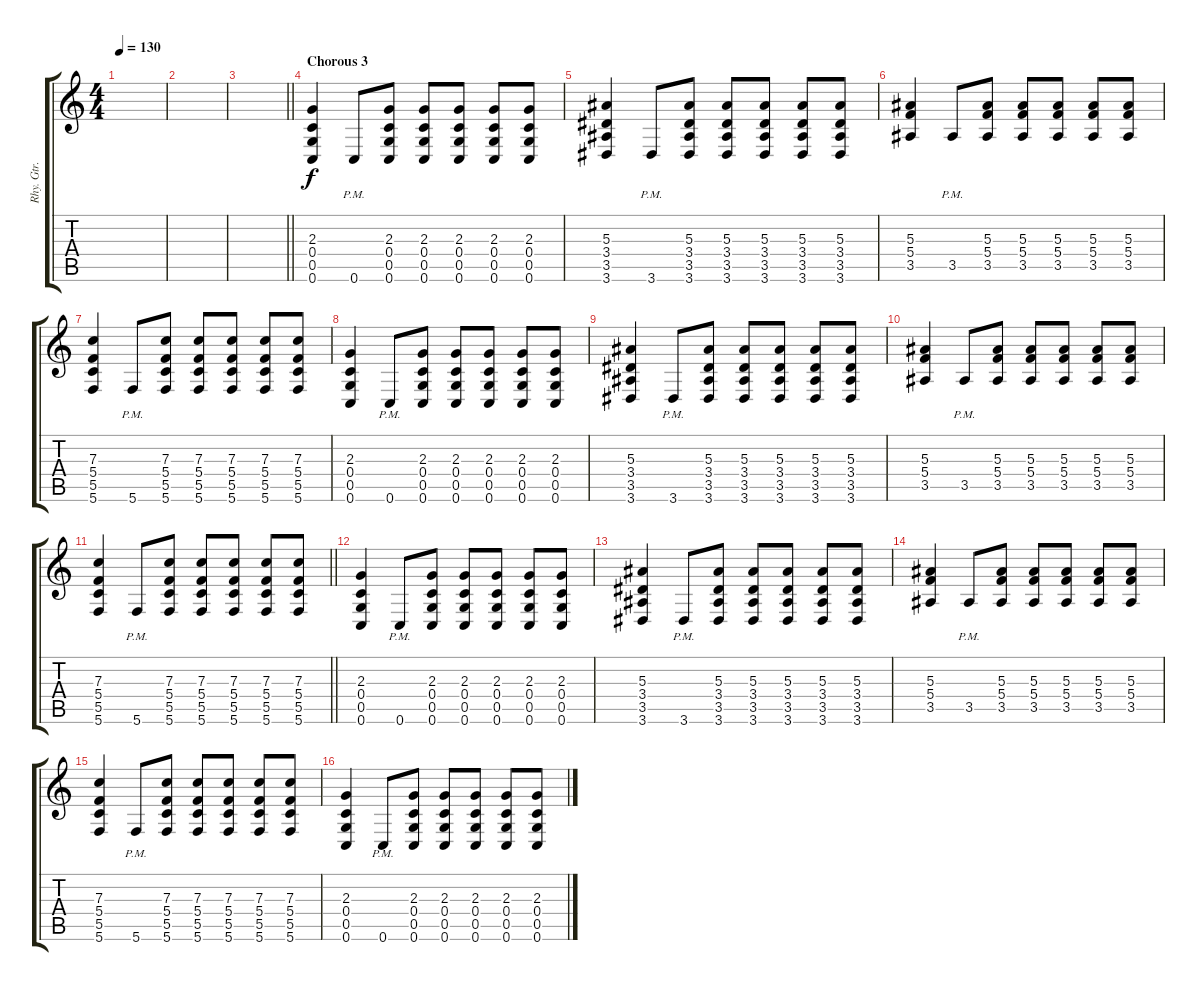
\track ("Rhy. Gtr. 2" "Rhy. Gtr. ") {instrument distortionguitar}
\staff {score tabs}
\tuning (D4 A3 F3 C3 G2 C2) {hide}
\ts (4 4)
\tempo 130
\clef g2
\ks c
|
|
\barLineRight lightlight
|
\section ("" "Chorous 3")
(2.3 0.4 0.5 0.6).4 0.6{pm}.8 (2.3 0.4 0.5 0.6).8 (2.3 0.4 0.5 0.6).8 (2.3 0.4 0.5 0.6).8 (2.3 0.4 0.5 0.6).8 (2.3 0.4 0.5 0.6).8 |
(5.3 3.4 3.5 3.6).4 3.6{pm}.8 (5.3 3.4 3.5 3.6).8 (5.3 3.4 3.5 3.6).8 (5.3 3.4 3.5 3.6).8 (5.3 3.4 3.5 3.6).8 (5.3 3.4 3.5 3.6).8 |
(5.3 5.4 3.5).4 3.5{pm}.8 (5.3 5.4 3.5).8 (5.3 5.4 3.5).8 (5.3 5.4 3.5).8 (5.3 5.4 3.5).8 (5.3 5.4 3.5).8 |
(7.3 5.4 5.5 5.6).4 5.6{pm}.8 (7.3 5.4 5.5 5.6).8 (7.3 5.4 5.5 5.6).8 (7.3 5.4 5.5 5.6).8 (7.3 5.4 5.5 5.6).8 (7.3 5.4 5.5 5.6).8 |
(2.3 0.4 0.5 0.6).4 0.6{pm}.8 (2.3 0.4 0.5 0.6).8 (2.3 0.4 0.5 0.6).8 (2.3 0.4 0.5 0.6).8 (2.3 0.4 0.5 0.6).8 (2.3 0.4 0.5 0.6).8 |
(5.3 3.4 3.5 3.6).4 3.6{pm}.8 (5.3 3.4 3.5 3.6).8 (5.3 3.4 3.5 3.6).8 (5.3 3.4 3.5 3.6).8 (5.3 3.4 3.5 3.6).8 (5.3 3.4 3.5 3.6).8 |
(5.3 5.4 3.5).4 3.5{pm}.8 (5.3 5.4 3.5).8 (5.3 5.4 3.5).8 (5.3 5.4 3.5).8 (5.3 5.4 3.5).8 (5.3 5.4 3.5).8 |
\barLineRight lightlight
(7.3 5.4 5.5 5.6).4 5.6{pm}.8 (7.3 5.4 5.5 5.6).8 (7.3 5.4 5.5 5.6).8 (7.3 5.4 5.5 5.6).8 (7.3 5.4 5.5 5.6).8 (7.3 5.4 5.5 5.6).8 |
\section ("" "")
(2.3 0.4 0.5 0.6).4 0.6{pm}.8 (2.3 0.4 0.5 0.6).8 (2.3 0.4 0.5 0.6).8 (2.3 0.4 0.5 0.6).8 (2.3 0.4 0.5 0.6).8 (2.3 0.4 0.5 0.6).8 |
(5.3 3.4 3.5 3.6).4 3.6{pm}.8 (5.3 3.4 3.5 3.6).8 (5.3 3.4 3.5 3.6).8 (5.3 3.4 3.5 3.6).8 (5.3 3.4 3.5 3.6).8 (5.3 3.4 3.5 3.6).8 |
(5.3 5.4 3.5).4 3.5{pm}.8 (5.3 5.4 3.5).8 (5.3 5.4 3.5).8 (5.3 5.4 3.5).8 (5.3 5.4 3.5).8 (5.3 5.4 3.5).8 |
(7.3 5.4 5.5 5.6).4 5.6{pm}.8 (7.3 5.4 5.5 5.6).8 (7.3 5.4 5.5 5.6).8 (7.3 5.4 5.5 5.6).8 (7.3 5.4 5.5 5.6).8 (7.3 5.4 5.5 5.6).8 |
(2.3 0.4 0.5 0.6).4 0.6{pm}.8 (2.3 0.4 0.5 0.6).8 (2.3 0.4 0.5 0.6).8 (2.3 0.4 0.5 0.6).8 (2.3 0.4 0.5 0.6).8 (2.3 0.4 0.5 0.6).8
